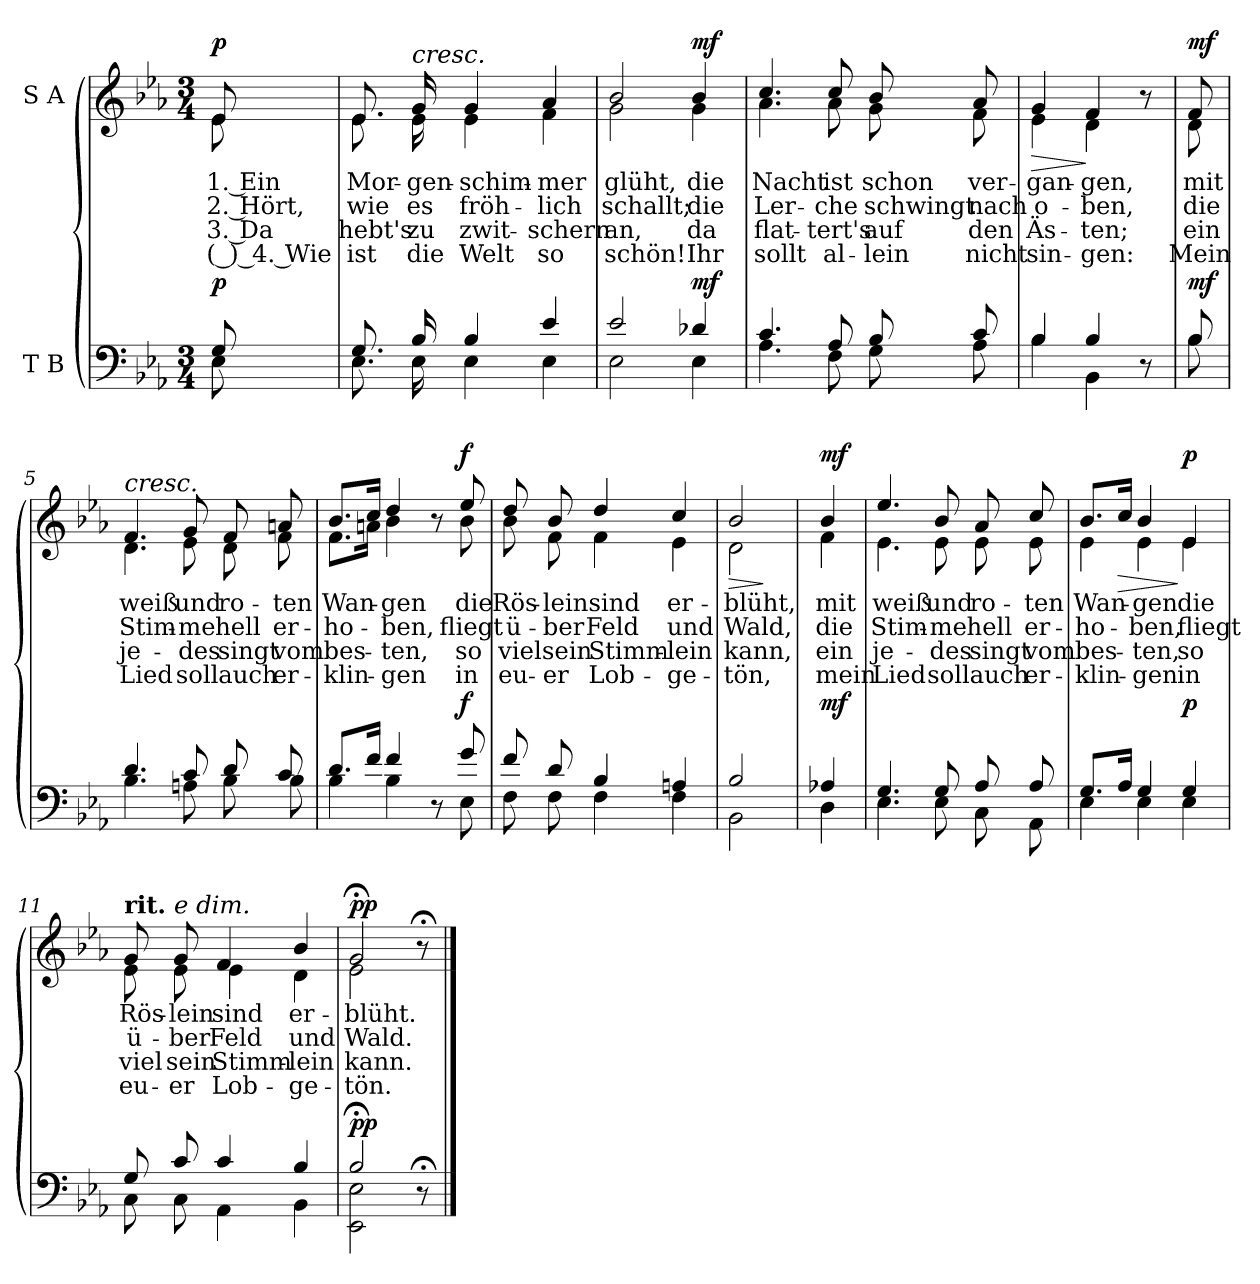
**kern	**dynam	**kern	**text	**text	**text	**text	**dynam
*part2	*part2	*part1	*part1	*part1	*part1	*part1	*part1
*staff2	*staff2	*staff1	*staff1	*staff1	*staff1	*staff1	*staff1
*I"T B	*	*I"S A	*	*	*	*	*
*clefF4	*	*clefG2	*	*	*	*	*
*k[b-e-a-]	*	*k[b-e-a-]	*	*	*	*	*
*M3/4	*	*M3/4	*	*	*	*	*
=	=	=	=	=	=	=	=
*^	*	*	*	*	*	*	*
!	!	!	!LO:TX:a:B:t=Freudig bewegt	!	!	!	!	!
!	!	!LO:DY:a	!	!LO:LY:b	!LO:LY:b	!LO:LY:b	!LO:LY:b	!LO:DY:a
*	*	*	*^	*	*	*	*	*
8G/	8E-\	p	8e-/	8e-\	1. Ein	2. Hört,	3. Da	( ) 4. Wie	p
=1	=1	=1	=1	=1	=1	=1	=1	=1	=1
!	!	!	!	!	!LO:LY:b	!LO:LY:b	!LO:LY:b	!LO:LY:b	!
8.G/	8.E-\	.	8.e-/	8.e-\	Mor-	wie	hebt's	ist	.
!	!	!	!LO:TX:a:i:t=cresc.	!	!	!	!	!	!
!	!	!	!	!	!LO:LY:b	!LO:LY:b	!LO:LY:b	!LO:LY:b	!
16B-/	16E-\	.	16g/	16e-\	-gen-	es	zu	die	.
!	!	!	!	!	!LO:LY:b	!LO:LY:b	!LO:LY:b	!LO:LY:b	!
4B-/	4E-\	.	4g/	4e-\	-schim-	fröh-	zwit-	Welt	.
!	!	!	!	!	!LO:LY:b	!LO:LY:b	!LO:LY:b	!LO:LY:b	!
4e-/	4E-\	.	4a-/	4f\	-mer	-lich	-schern	so	.
=2	=2	=2	=2	=2	=2	=2	=2	=2	=2
!	!	!	!	!	!LO:LY:b	!LO:LY:b	!LO:LY:b	!LO:LY:b	!
2e-/	2E-\	.	2b-/	2g\	glüht,	schallt;	an,	schön!	.
!	!	!LO:DY:a	!	!	!LO:LY:b	!LO:LY:b	!LO:LY:b	!LO:LY:b	!LO:DY:a
4d-X/	4E-\	mf	4b-/	4g\	die	die	da	Ihr	mf
=3	=3	=3	=3	=3	=3	=3	=3	=3	=3
!	!	!	!	!	!LO:LY:b	!LO:LY:b	!LO:LY:b	!LO:LY:b	!
4.c/	4.A-\	.	4.cc/	4.a-\	Nacht	Ler-	flat-	sollt	.
!	!	!	!	!	!LO:LY:b	!LO:LY:b	!LO:LY:b	!LO:LY:b	!
8A-/	8F\	.	8cc/	8a-\	ist	-che	-tert's	al-	.
!	!	!	!	!	!LO:LY:b	!LO:LY:b	!LO:LY:b	!LO:LY:b	!
8B-/	8G\	.	8b-/	8g\	schon	schwingt	auf	-lein	.
!	!	!	!	!	!LO:LY:b	!LO:LY:b	!LO:LY:b	!LO:LY:b	!
8c/	8A-\	.	8a-/	8f\	ver-	nach	den	nicht	.
=4	=4	=4	=4	=4	=4	=4	=4	=4	=4
!	!	!	!	!	!LO:LY:b	!LO:LY:b	!LO:LY:b	!LO:LY:b	!LO:HP:b
4B-/	4B-\	.	4g/	4e-\	-gan-	o-	Äs-	sin-	>
!	!	!	!	!	!LO:LY:b	!LO:LY:b	!LO:LY:b	!LO:LY:b	!
4B-/	4BB-\	.	4f/	4d\	-gen,	-ben,	-ten;	-gen:	]
8r	8ryy	.	8r	8ryy	.	.	.	.	.
!!LO:LB:g=z	!!
=4X1	=4X1	=4X1	=4X1	=4X1	=4X1	=4X1	=4X1	=4X1	=4X1
!	!	!LO:DY:a	!	!	!LO:LY:b	!LO:LY:b	!LO:LY:b	!LO:LY:b	!LO:DY:a
8B-/	8B-\	mf	8f/	8d\	mit	die	ein	Mein	mf
=5	=5	=5	=5	=5	=5	=5	=5	=5	=5
!	!	!	!LO:TX:a:i:t=cresc.	!	!	!	!	!	!
!	!	!	!	!	!LO:LY:b	!LO:LY:b	!LO:LY:b	!LO:LY:b	!
4.d/	4.B-\	.	4.f/	4.d\	weiß	Stim-	je-	Lied	.
!	!	!	!	!	!LO:LY:b	!LO:LY:b	!LO:LY:b	!LO:LY:b	!
8c/	8An\	.	8g/	8e-\	und	-me	-des	soll	.
!	!	!	!	!	!LO:LY:b	!LO:LY:b	!LO:LY:b	!LO:LY:b	!
8d/	8B-\	.	8f/	8d\	ro-	hell	singt	auch	.
!	!	!	!	!	!LO:LY:b	!LO:LY:b	!LO:LY:b	!LO:LY:b	!
8c/	8B-\	.	8an/	8f\	-ten	er-	vom	er-	.
=6	=6	=6	=6	=6	=6	=6	=6	=6	=6
!	!	!	!	!	!LO:LY:b	!LO:LY:b	!LO:LY:b	!LO:LY:b	!
8.d/L	4B-\	.	8.b-/L	8.f\L	Wan-	-ho-	bes-	-klin-	.
16f/Jk	.	.	16cc/Jk	16an\Jk	.	.	.	.	.
!	!	!	!	!	!LO:LY:b	!LO:LY:b	!LO:LY:b	!LO:LY:b	!
4f/	4B-\	.	4dd/	4b-\	-gen	-ben,	-ten,	-gen	.
8r	8ryy	.	8r	8ryy	.	.	.	.	.
!	!	!LO:DY:a	!	!	!LO:LY:b	!LO:LY:b	!LO:LY:b	!LO:LY:b	!LO:DY:a
8g/	8E-\	f	8ee-/	8b-\	die	fliegt	so	in	f
=7	=7	=7	=7	=7	=7	=7	=7	=7	=7
!	!	!	!	!	!LO:LY:b	!LO:LY:b	!LO:LY:b	!LO:LY:b	!
8f/	8F\	.	8dd/	8b-\	Rös-	ü-	viel	eu-	.
!	!	!	!	!	!LO:LY:b	!LO:LY:b	!LO:LY:b	!LO:LY:b	!
8d/	8F\	.	8b-/	8f\	-lein	-ber	sein	-er	.
!	!	!	!	!	!LO:LY:b	!LO:LY:b	!LO:LY:b	!LO:LY:b	!
4B-/	4F\	.	4dd/	4f\	sind	Feld	Stimm-	Lob-	.
!	!	!	!	!	!LO:LY:b	!LO:LY:b	!LO:LY:b	!LO:LY:b	!
4An/	4F\	.	4cc/	4e-\	er-	und	-lein	-ge-	.
=8	=8	=8	=8	=8	=8	=8	=8	=8	=8
!	!	!	!	!	!LO:LY:b	!LO:LY:b	!LO:LY:b	!LO:LY:b	!LO:HP:b
2B-/	2BB-\	.	2b-/	2d\	-blüht,	Wald,	kann,	-tön,	>
*v	*v	*	*	*	*	*	*	*	*
*	*	*v	*v	*	*	*	*	*
.	.	.	.	.	.	.	]
!!LO:LB:g=z
=8X2	=8X2	=8X2	=8X2	=8X2	=8X2	=8X2	=8X2
*^	*	*	*	*	*	*	*
!	!	!LO:DY:a	!	!LO:LY:b	!LO:LY:b	!LO:LY:b	!LO:LY:b	!LO:DY:a
*	*	*	*^	*	*	*	*	*
4A-X/	4D\	mf	4b-/	4f\	mit	die	ein	mein	mf
=9	=9	=9	=9	=9	=9	=9	=9	=9	=9
!	!	!	!	!	!LO:LY:b	!LO:LY:b	!LO:LY:b	!LO:LY:b	!
4.G/	4.E-\	.	4.ee-/	4.e-\	weiß	Stim-	je-	Lied	.
!	!	!	!	!	!LO:LY:b	!LO:LY:b	!LO:LY:b	!LO:LY:b	!
8G/	8E-\	.	8b-/	8e-\	und	-me	-des	soll	.
!	!	!	!	!	!LO:LY:b	!LO:LY:b	!LO:LY:b	!LO:LY:b	!
8A-/	8C\	.	8a-/	8e-\	ro-	hell	singt	auch	.
!	!	!	!	!	!LO:LY:b	!LO:LY:b	!LO:LY:b	!LO:LY:b	!
8A-/	8AA-\	.	8cc/	8e-\	-ten	er-	vom	er-	.
=10	=10	=10	=10	=10	=10	=10	=10	=10	=10
!	!	!	!	!	!LO:LY:b	!LO:LY:b	!LO:LY:b	!LO:LY:b	!
8.G/L	4E-\	.	8.b-/L	4e-\	Wan-	-ho-	bes-	-klin-	.
!	!	!	!	!	!	!	!	!	!LO:HP:b
16A-/Jk	.	.	16cc/Jk	.	.	.	.	.	>
!	!	!	!	!	!LO:LY:b	!LO:LY:b	!LO:LY:b	!LO:LY:b	!
4G/	4E-\	.	4b-/	4e-\	-gen	-ben,	-ten,	-gen	.
!	!	!LO:DY:a	!	!	!LO:LY:b	!LO:LY:b	!LO:LY:b	!LO:LY:b	!LO:DY:n=1:a
4G/	4E-\	p	4e-/	4e-\	die	fliegt	so	in	] p
=11	=11	=11	=11	=11	=11	=11	=11	=11	=11
!	!	!	!LO:TX:a:B:t=rit.	!	!	!	!	!	!
!	!	!	!	!	!LO:LY:b	!LO:LY:b	!LO:LY:b	!LO:LY:b	!
8G/	8C\	.	8g/	8e-\	Rös-	ü-	viel	eu-	.
!	!	!	!LO:TX:a:i:t=e dim.	!	!	!	!	!	!
!	!	!	!	!	!LO:LY:b	!LO:LY:b	!LO:LY:b	!LO:LY:b	!
8c/	8C\	.	8g/	8e-\	-lein	-ber	sein	-er	.
!	!	!	!	!	!LO:LY:b	!LO:LY:b	!LO:LY:b	!LO:LY:b	!
4c/	4AA-\	.	4f/	4e-\	sind	Feld	Stimm-	Lob-	.
!	!	!	!	!	!LO:LY:b	!LO:LY:b	!LO:LY:b	!LO:LY:b	!
4B-/	4BB-\	.	4b-/	4d\	er-	und	-lein	-ge-	.
=12	=12	=12	=12	=12	=12	=12	=12	=12	=12
!	!	!LO:DY:a	!	!	!LO:LY:b	!LO:LY:b	!LO:LY:b	!LO:LY:b	!LO:DY:a
2B-;</	2EE-\ 2E-\	pp	2g;</	2e-\	-blüht.	Wald.	kann.	-tön.	pp
8r;<	8ryy	.	8r;<	8ryy	.	.	.	.	.
*v	*v	*	*	*	*	*	*	*	*
*	*	*v	*v	*	*	*	*	*
==	==	==	==	==	==	==	==
*-	*-	*-	*-	*-	*-	*-	*-
